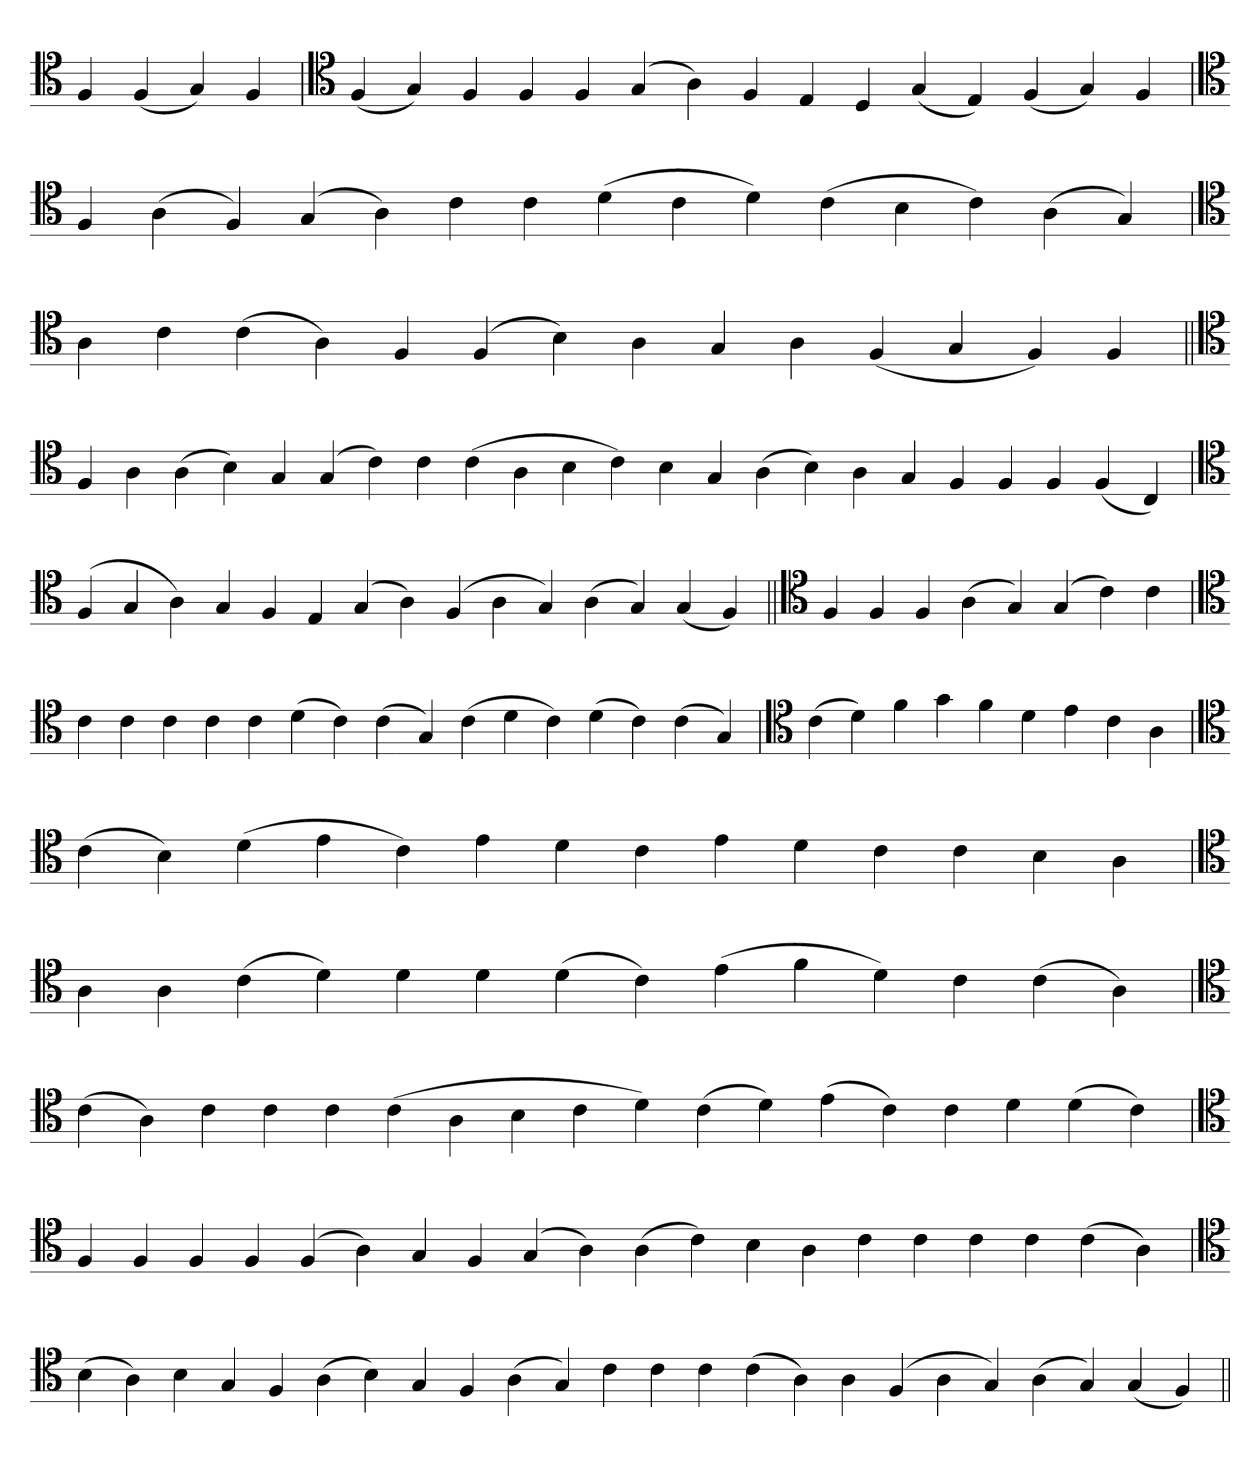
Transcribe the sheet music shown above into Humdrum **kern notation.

**kern
*part1
*staff1
*clefC4
=
4F
(4F
4G)
4F
=`
*clefC4
(4F
4G)
4F
4F
4F
(4G
4A)
4F
4E
4D
(4G
4E)
(4F
4G)
4F
='
*clefC4
4F
(4A
4F)
(4G
4A)
4c
4c
(4d
4c
4d)
(4c
4B
4c)
(4A
4G)
=`
*clefC4
4A
4c
(4c
4A)
4F
(4F
4B)
4A
4G
4A
(4F
4G
4F)
4F
=||
*clefC4
4F
4A
(4A
4B)
4G
(4G
4c)
4c
(4c
4A
4B
4c)
4B
4G
(4A
4B)
4A
4G
4F
4F
4F
(4F
4C)
=`
*clefC4
(4F
4G
4A)
4G
4F
4E
(4G
4A)
(4F
4A
4G)
(4A
4G)
(4G
4F)
=||
*clefC4
4F
4F
4F
(4A
4G)
(4G
4c)
4c
=`
*clefC4
4c
4c
4c
4c
4c
(4d
4c)
(4c
4G)
(4c
4d
4c)
(4d
4c)
(4c
4G)
=`
*clefC4
(4c
4d)
4f
4g
4f
4d
4e
4c
4A
=`
*clefC4
(4c
4B)
(4d
4e
4c)
4e
4d
4c
4e
4d
4c
4c
4B
4A
=
*clefC4
4A
4A
(4c
4d)
4d
4d
(4d
4c)
(4e
4f
4d)
4c
(4c
4A)
=`
*clefC4
(4c
4A)
4c
4c
4c
(4c
4A
4B
4c
4d)
(4c
4d)
(4e
4c)
4c
4d
(4d
4c)
='
*clefC4
4F
4F
4F
4F
(4F
4A)
4G
4F
(4G
4A)
(4A
4c)
4B
4A
4c
4c
4c
4c
(4c
4A)
=`
*clefC4
(4B
4A)
4B
4G
4F
(4A
4B)
4G
4F
(4A
4G)
4c
4c
4c
(4c
4A)
4A
(4F
4A
4G)
(4A
4G)
(4G
4F)
=||
*-
